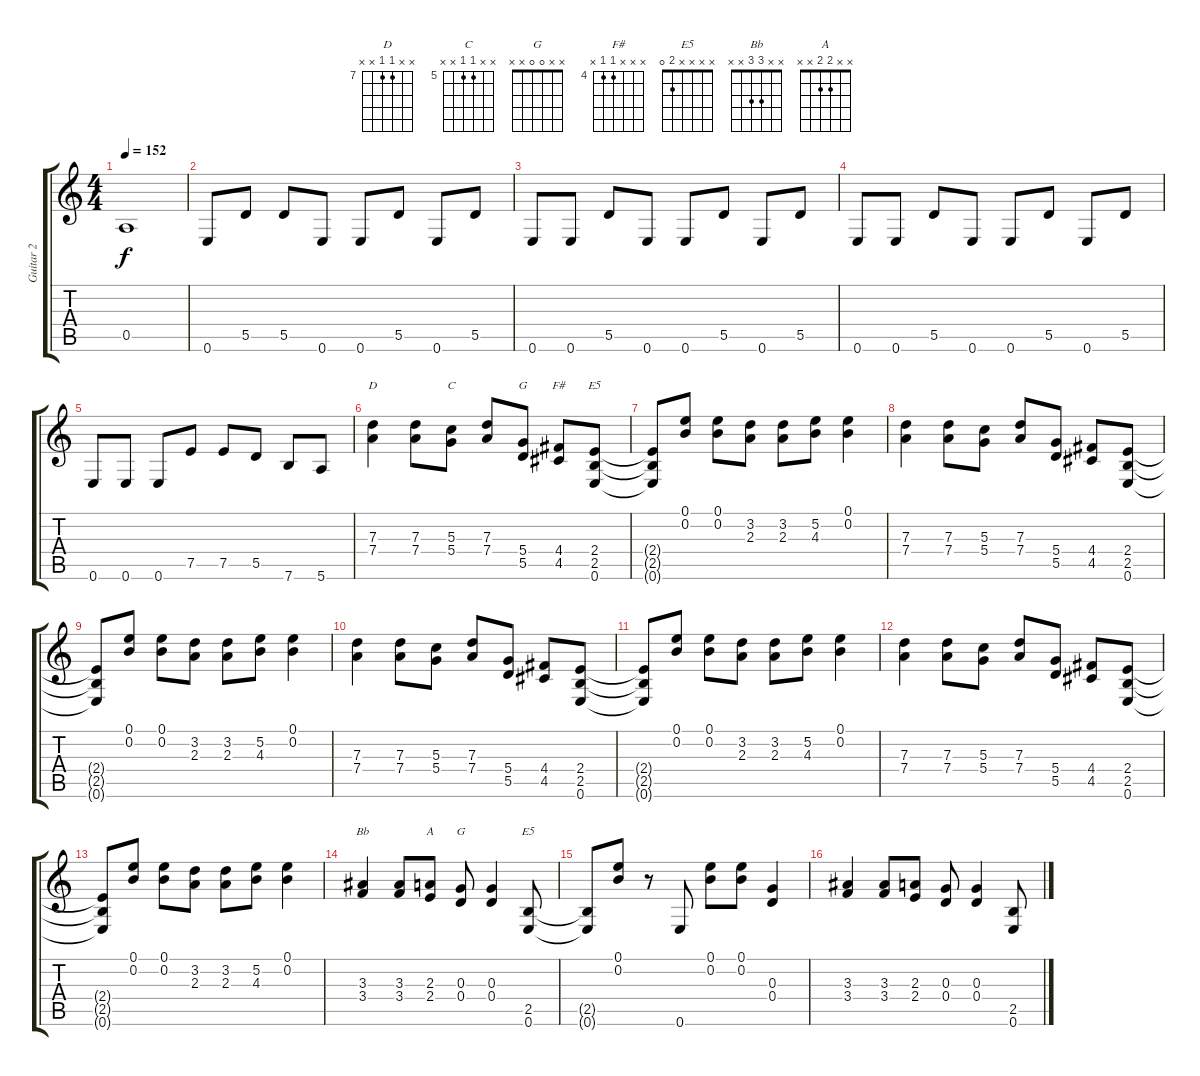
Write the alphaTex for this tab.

\track ("Guitar 2" "Guitar 2") {instrument overdrivenguitar}
\staff {score tabs}
\tuning (E4 B3 G3 D3 A2 E2) {hide}
\chord ("D" x x 7 7 x x) {firstfret 7}
\chord ("C" x x 5 5 x x) {firstfret 5}
\chord ("G" x x x 5 5 x) {firstfret 5}
\chord ("F#" x x x 4 4 x) {firstfret 4}
\chord ("E5" x x x 2 2 0)
\chord ("Bb" x x 3 3 x x)
\chord ("A" x x 2 2 x x)
\chord ("G" x x 0 0 x x)
\chord ("E5" x x x x 2 0)
\ts (4 4)
\tempo 152
\clef g2
\ks c
0.5.1{dy f} |
0.6.8 5.5.8 5.5.8 0.6.8 0.6.8 5.5.8 0.6.8 5.5.8 |
0.6.8 0.6.8 5.5.8 0.6.8 0.6.8 5.5.8 0.6.8 5.5.8 |
0.6.8 0.6.8 5.5.8 0.6.8 0.6.8 5.5.8 0.6.8 5.5.8 |
0.6.8 0.6.8 0.6.8 7.5.8 7.5.8 5.5.8 7.6.8 5.6.8 |
(7.3 7.4).4{ch "D"} (7.3 7.4).8 (5.3 5.4).8{ch "C"} (7.3 7.4).8 (5.4 5.5).8{ch "G"} (4.4 4.5).8{ch "F#"} (2.4 2.5 0.6).8{ch "E5"} |
(2.4{t} 2.5{t} 0.6{t}).8 (0.1 0.2).8 (0.1 0.2).8 (3.2 2.3).8 (3.2 2.3).8 (5.2 4.3).8 (0.1 0.2).4 |
(7.3 7.4).4 (7.3 7.4).8 (5.3 5.4).8 (7.3 7.4).8 (5.4 5.5).8 (4.4 4.5).8 (2.4 2.5 0.6).8 |
(2.4{t} 2.5{t} 0.6{t}).8 (0.1 0.2).8 (0.1 0.2).8 (3.2 2.3).8 (3.2 2.3).8 (5.2 4.3).8 (0.1 0.2).4 |
(7.3 7.4).4 (7.3 7.4).8 (5.3 5.4).8 (7.3 7.4).8 (5.4 5.5).8 (4.4 4.5).8 (2.4 2.5 0.6).8 |
(2.4{t} 2.5{t} 0.6{t}).8 (0.1 0.2).8 (0.1 0.2).8 (3.2 2.3).8 (3.2 2.3).8 (5.2 4.3).8 (0.1 0.2).4 |
(7.3 7.4).4 (7.3 7.4).8 (5.3 5.4).8 (7.3 7.4).8 (5.4 5.5).8 (4.4 4.5).8 (2.4 2.5 0.6).8 |
(2.4{t} 2.5{t} 0.6{t}).8 (0.1 0.2).8 (0.1 0.2).8 (3.2 2.3).8 (3.2 2.3).8 (5.2 4.3).8 (0.1 0.2).4 |
(3.3 3.4).4{ch "Bb"} (3.3 3.4).8 (2.3 2.4).8{ch "A"} (0.3 0.4).8{ch "G"} (0.3 0.4).4 (2.5 0.6).8{ch "E5"} |
(2.5{t} 0.6{t}).8 (0.1 0.2).8 r.8 0.6.8 (0.1 0.2).8 (0.1 0.2).8 (0.3 0.4).4 |
(3.3 3.4).4 (3.3 3.4).8 (2.3 2.4).8 (0.3 0.4).8 (0.3 0.4).4 (2.5 0.6).8
